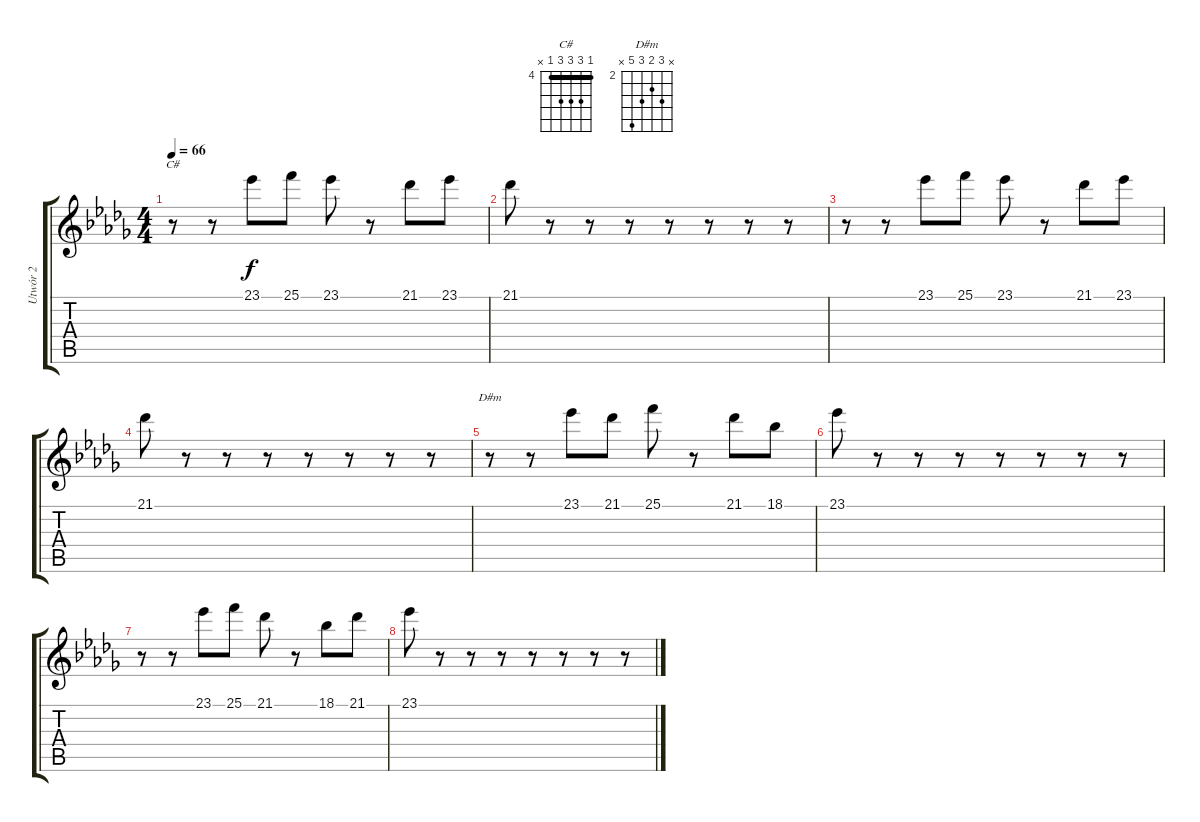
\track ("Utwór 2" "Utwór 2") {instrument acousticgrandpiano}
\staff {score tabs}
\tuning (E4 B3 G3 D3 A2 E2) {hide}
\chord ("C#" 4 6 6 6 4 x) {firstfret 4 barre 4}
\chord ("D#m" x 4 3 4 6 x) {firstfret 2}
\ts (4 4)
\tempo 66
\clef g2
\ks db
r.8{ch "C#" dy f} r.8 23.1.8 25.1.8 23.1.8 r.8 21.1.8 23.1.8 |
21.1.8 r.8 r.8 r.8 r.8 r.8 r.8 r.8 |
r.8 r.8 23.1.8 25.1.8 23.1.8 r.8 21.1.8 23.1.8 |
21.1.8 r.8 r.8 r.8 r.8 r.8 r.8 r.8 |
r.8{ch "D#m"} r.8 23.1.8 21.1.8 25.1.8 r.8 21.1.8 18.1.8 |
23.1.8 r.8 r.8 r.8 r.8 r.8 r.8 r.8 |
r.8 r.8 23.1.8 25.1.8 21.1.8 r.8 18.1.8 21.1.8 |
23.1.8 r.8 r.8 r.8 r.8 r.8 r.8 r.8
